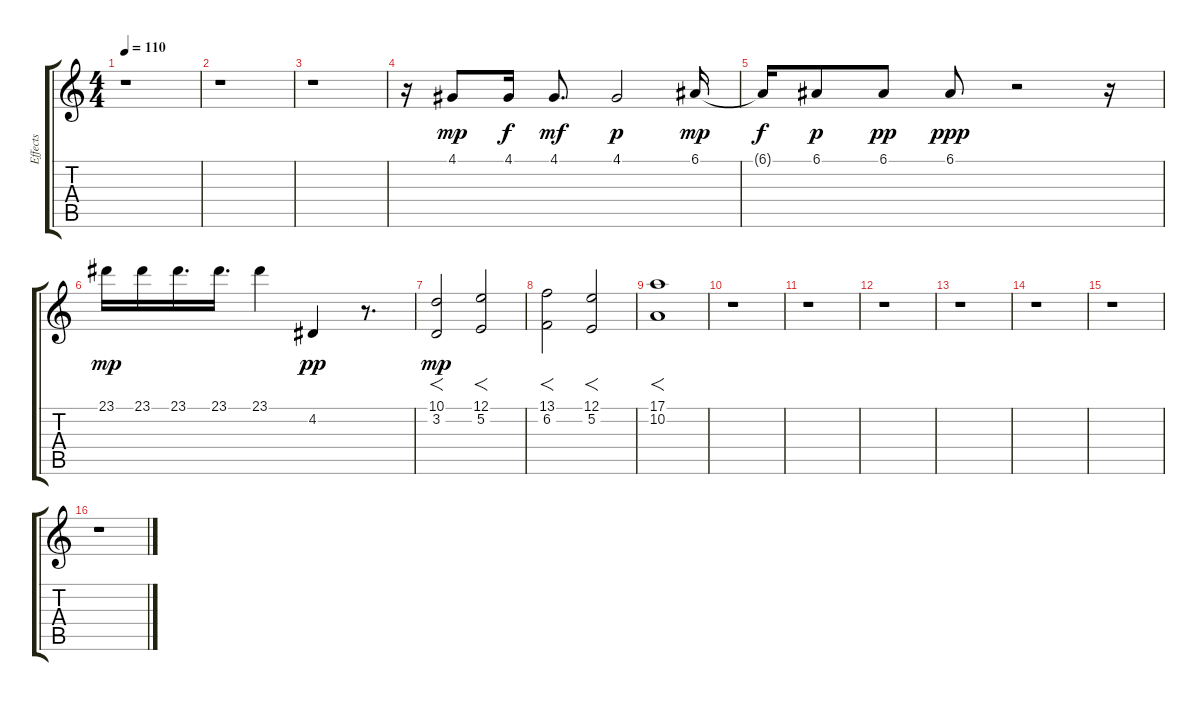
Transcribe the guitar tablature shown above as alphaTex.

\track ("Effects" "Effects") {instrument fx4atmosphere}
\staff {score tabs}
\tuning (E4 B3 G3 D3 A2 E2) {hide}
\ts (4 4)
\tempo 110
\clef g2
\ks c
r.1{dy mp instrument fx4atmosphere} |
r.1 |
r.1 |
r.16 4.1.8 4.1.16{dy f} 4.1.8{d dy mf} 4.1.2{dy p} 6.1.16{dy mp} |
6.1{t}.16{dy f} 6.1.8{dy p} 6.1.8{dy pp} 6.1.8{dy ppp} r.2 r.16 |
23.1.16{dy mp instrument steeldrums} 23.1.16 23.1.16{d} 23.1.16{d} 23.1.4 4.2.4{dy pp instrument fx4atmosphere} r.8{d} |
(10.1 3.2).2{f dy mp volume 11} (12.1 5.2).2{f} |
(13.1 6.2).2{f} (12.1 5.2).2{f} |
(17.1 10.2).1{f} |
r.1 |
r.1 |
r.1 |
r.1 |
r.1 |
r.1 |
r.1
